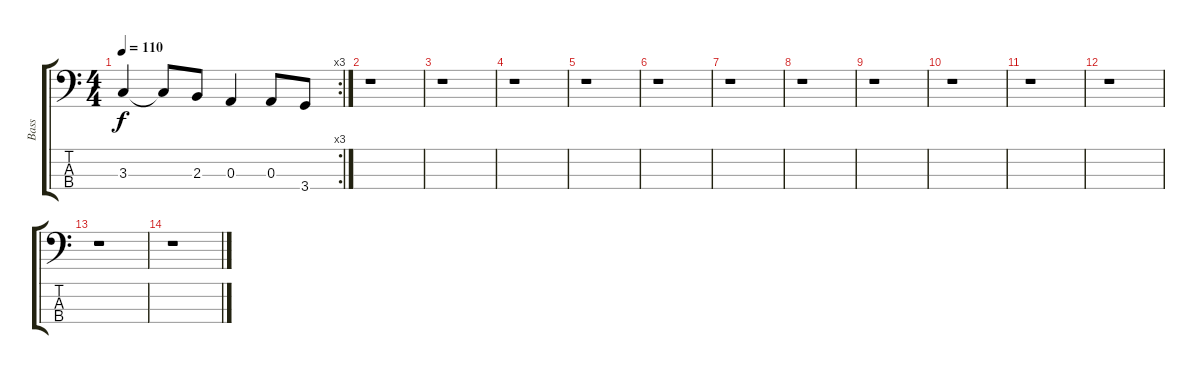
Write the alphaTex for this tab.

\track ("Bass" "Bass") {instrument slapbass2}
\staff {score tabs}
\tuning (A2 E2 A1 E1) {hide}
\rc 3
\ts (4 4)
\tempo 110
\clef f4
\ks c
3.3.4{dy f} 3.3{t}.8 2.3.8 0.3.4 0.3.8 3.4.8 |
r.1 |
r.1 |
r.1 |
r.1 |
r.1 |
r.1 |
r.1 |
r.1 |
r.1 |
r.1 |
r.1 |
r.1 |
r.1
